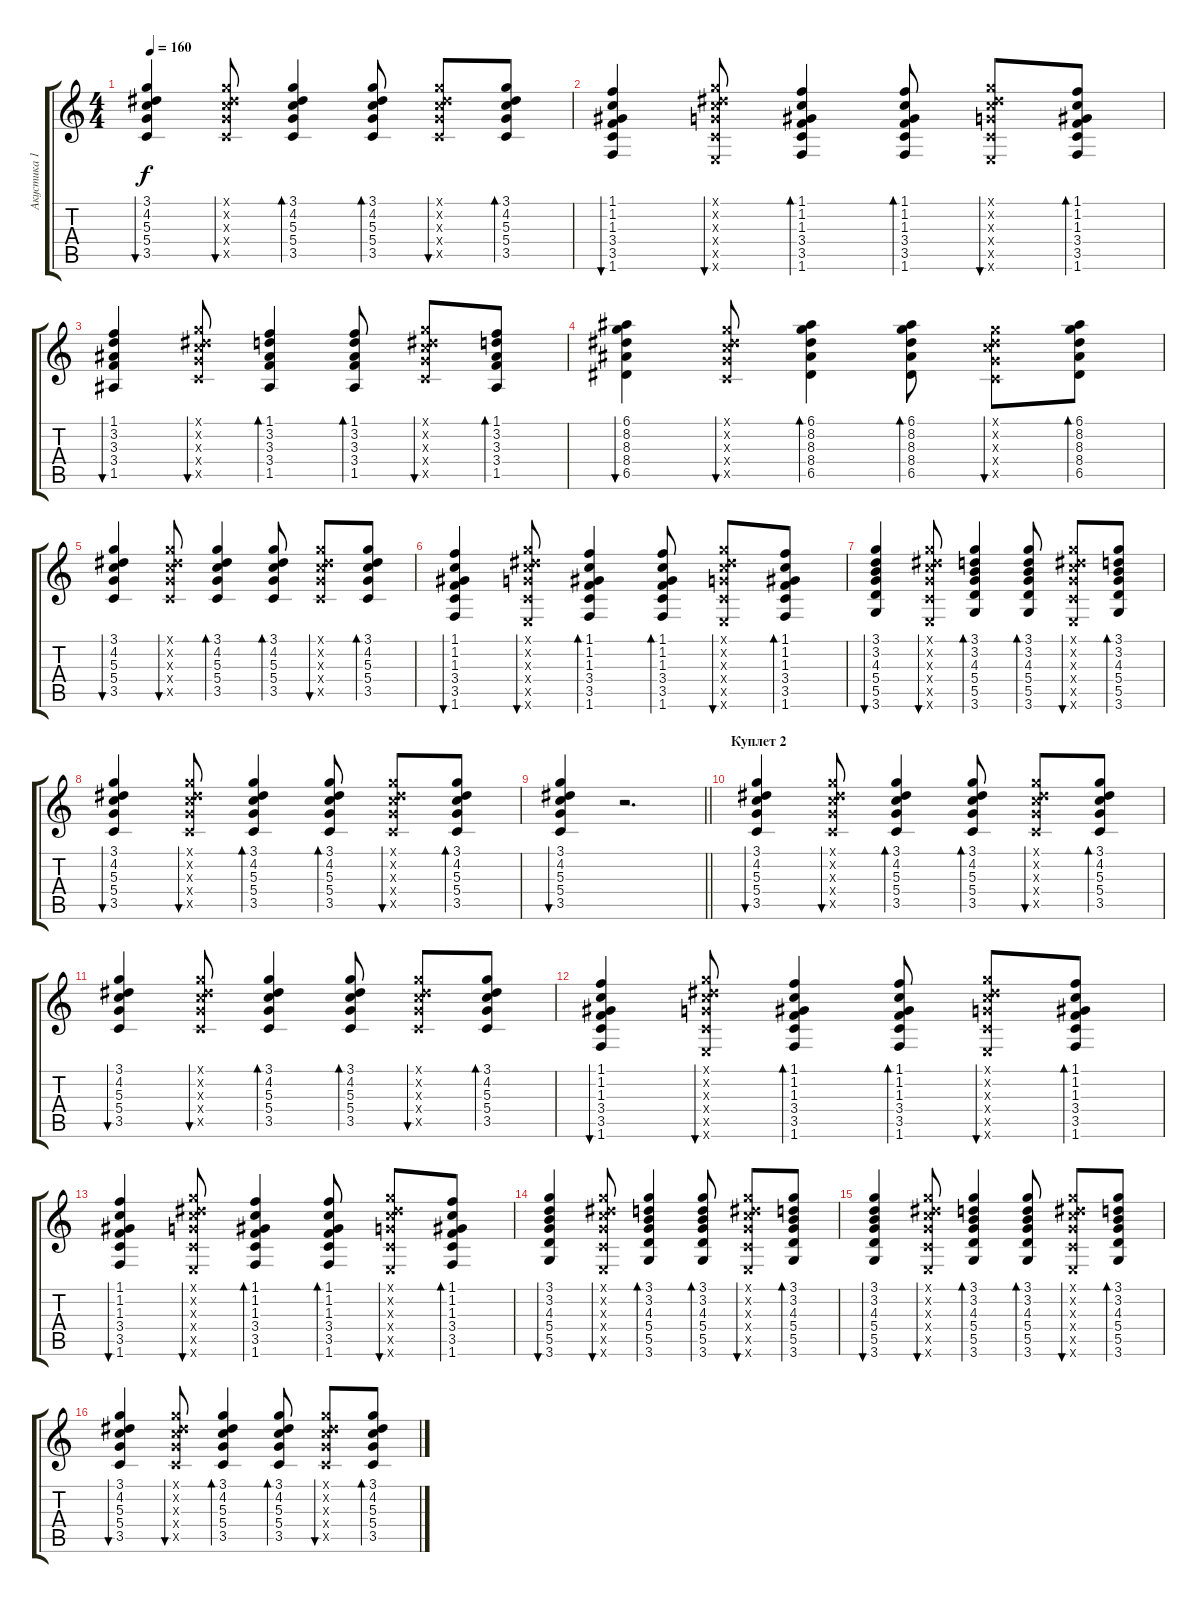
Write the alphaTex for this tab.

\track ("Акустика 1" "Акустика 1") {instrument acousticguitarsteel}
\staff {score tabs}
\tuning (E4 B3 G3 D3 A2 E2) {hide}
\ts (4 4)
\tempo 160
\clef g2
\ks c
(3.1 4.2 5.3 5.4 3.5).4{bu 60 dy f} (3.1{x} 4.2{x} 5.3{x} 5.4{x} 3.5{x}).8{bu 60} (3.1 4.2 5.3 5.4 3.5).4{bd 60} (3.1 4.2 5.3 5.4 3.5).8{bd 60} (3.1{x} 4.2{x} 5.3{x} 5.4{x} 3.5{x}).8{bu 60} (3.1 4.2 5.3 5.4 3.5).8{bd 60} |
(1.1 1.2 1.3 3.4 3.5 1.6).4{bu 60} (3.1{x} 4.2{x} 5.3{x} 5.4{x} 3.5{x} 0.6{x}).8{bu 60} (1.1 1.2 1.3 3.4 3.5 1.6).4{bd 60} (1.1 1.2 1.3 3.4 3.5 1.6).8{bd 60} (3.1{x} 4.2{x} 5.3{x} 5.4{x} 3.5{x} 0.6{x}).8{bu 60} (1.1 1.2 1.3 3.4 3.5 1.6).8{bd 60} |
(1.1 3.2 3.3 3.4 1.5).4{bu 60} (3.1{x} 4.2{x} 5.3{x} 5.4{x} 3.5{x}).8{bu 60} (1.1 3.2 3.3 3.4 1.5).4{bd 60} (1.1 3.2 3.3 3.4 1.5).8{bd 60} (3.1{x} 4.2{x} 5.3{x} 5.4{x} 3.5{x}).8{bu 60} (1.1 3.2 3.3 3.4 1.5).8{bd 60} |
(6.1 8.2 8.3 8.4 6.5).4{bu 60} (3.1{x} 4.2{x} 5.3{x} 5.4{x} 3.5{x}).8{bu 60} (6.1 8.2 8.3 8.4 6.5).4{bd 60} (6.1 8.2 8.3 8.4 6.5).8{bd 60} (3.1{x} 4.2{x} 5.3{x} 5.4{x} 3.5{x}).8{bu 60} (6.1 8.2 8.3 8.4 6.5).8{bd 60} |
(3.1 4.2 5.3 5.4 3.5).4{bu 60} (3.1{x} 4.2{x} 5.3{x} 5.4{x} 3.5{x}).8{bu 60} (3.1 4.2 5.3 5.4 3.5).4{bd 60} (3.1 4.2 5.3 5.4 3.5).8{bd 60} (3.1{x} 4.2{x} 5.3{x} 5.4{x} 3.5{x}).8{bu 60} (3.1 4.2 5.3 5.4 3.5).8{bd 60} |
(1.1 1.2 1.3 3.4 3.5 1.6).4{bu 60} (3.1{x} 4.2{x} 5.3{x} 5.4{x} 3.5{x} 0.6{x}).8{bu 60} (1.1 1.2 1.3 3.4 3.5 1.6).4{bd 60} (1.1 1.2 1.3 3.4 3.5 1.6).8{bd 60} (3.1{x} 4.2{x} 5.3{x} 5.4{x} 3.5{x} 0.6{x}).8{bu 60} (1.1 1.2 1.3 3.4 3.5 1.6).8{bd 60} |
(3.1 3.2 4.3 5.4 5.5 3.6).4{bu 60} (3.1{x} 4.2{x} 5.3{x} 5.4{x} 3.5{x} 0.6{x}).8{bu 60} (3.1 3.2 4.3 5.4 5.5 3.6).4{bd 60} (3.1 3.2 4.3 5.4 5.5 3.6).8{bd 60} (3.1{x} 4.2{x} 5.3{x} 5.4{x} 3.5{x} 0.6{x}).8{bu 60} (3.1 3.2 4.3 5.4 5.5 3.6).8{bd 60} |
(3.1 4.2 5.3 5.4 3.5).4{bu 60} (3.1{x} 4.2{x} 5.3{x} 5.4{x} 3.5{x}).8{bu 60} (3.1 4.2 5.3 5.4 3.5).4{bd 60} (3.1 4.2 5.3 5.4 3.5).8{bd 60} (3.1{x} 4.2{x} 5.3{x} 5.4{x} 3.5{x}).8{bu 60} (3.1 4.2 5.3 5.4 3.5).8{bd 60} |
\barLineRight lightlight
(3.1 4.2 5.3 5.4 3.5).4{bu 60} r.2{d} |
\section ("" "Куплет 2")
(3.1 4.2 5.3 5.4 3.5).4{bu 60} (3.1{x} 4.2{x} 5.3{x} 5.4{x} 3.5{x}).8{bu 60} (3.1 4.2 5.3 5.4 3.5).4{bd 60} (3.1 4.2 5.3 5.4 3.5).8{bd 60} (3.1{x} 4.2{x} 5.3{x} 5.4{x} 3.5{x}).8{bu 60} (3.1 4.2 5.3 5.4 3.5).8{bd 60} |
(3.1 4.2 5.3 5.4 3.5).4{bu 60} (3.1{x} 4.2{x} 5.3{x} 5.4{x} 3.5{x}).8{bu 60} (3.1 4.2 5.3 5.4 3.5).4{bd 60} (3.1 4.2 5.3 5.4 3.5).8{bd 60} (3.1{x} 4.2{x} 5.3{x} 5.4{x} 3.5{x}).8{bu 60} (3.1 4.2 5.3 5.4 3.5).8{bd 60} |
(1.1 1.2 1.3 3.4 3.5 1.6).4{bu 60} (3.1{x} 4.2{x} 5.3{x} 5.4{x} 3.5{x} 0.6{x}).8{bu 60} (1.1 1.2 1.3 3.4 3.5 1.6).4{bd 60} (1.1 1.2 1.3 3.4 3.5 1.6).8{bd 60} (3.1{x} 4.2{x} 5.3{x} 5.4{x} 3.5{x} 0.6{x}).8{bu 60} (1.1 1.2 1.3 3.4 3.5 1.6).8{bd 60} |
(1.1 1.2 1.3 3.4 3.5 1.6).4{bu 60} (3.1{x} 4.2{x} 5.3{x} 5.4{x} 3.5{x} 0.6{x}).8{bu 60} (1.1 1.2 1.3 3.4 3.5 1.6).4{bd 60} (1.1 1.2 1.3 3.4 3.5 1.6).8{bd 60} (3.1{x} 4.2{x} 5.3{x} 5.4{x} 3.5{x} 0.6{x}).8{bu 60} (1.1 1.2 1.3 3.4 3.5 1.6).8{bd 60} |
(3.1 3.2 4.3 5.4 5.5 3.6).4{bu 60} (3.1{x} 4.2{x} 5.3{x} 5.4{x} 3.5{x} 0.6{x}).8{bu 60} (3.1 3.2 4.3 5.4 5.5 3.6).4{bd 60} (3.1 3.2 4.3 5.4 5.5 3.6).8{bd 60} (3.1{x} 4.2{x} 5.3{x} 5.4{x} 3.5{x} 0.6{x}).8{bu 60} (3.1 3.2 4.3 5.4 5.5 3.6).8{bd 60} |
(3.1 3.2 4.3 5.4 5.5 3.6).4{bu 60} (3.1{x} 4.2{x} 5.3{x} 5.4{x} 3.5{x} 0.6{x}).8{bu 60} (3.1 3.2 4.3 5.4 5.5 3.6).4{bd 60} (3.1 3.2 4.3 5.4 5.5 3.6).8{bd 60} (3.1{x} 4.2{x} 5.3{x} 5.4{x} 3.5{x} 0.6{x}).8{bu 60} (3.1 3.2 4.3 5.4 5.5 3.6).8{bd 60} |
(3.1 4.2 5.3 5.4 3.5).4{bu 60} (3.1{x} 4.2{x} 5.3{x} 5.4{x} 3.5{x}).8{bu 60} (3.1 4.2 5.3 5.4 3.5).4{bd 60} (3.1 4.2 5.3 5.4 3.5).8{bd 60} (3.1{x} 4.2{x} 5.3{x} 5.4{x} 3.5{x}).8{bu 60} (3.1 4.2 5.3 5.4 3.5).8{bd 60}
